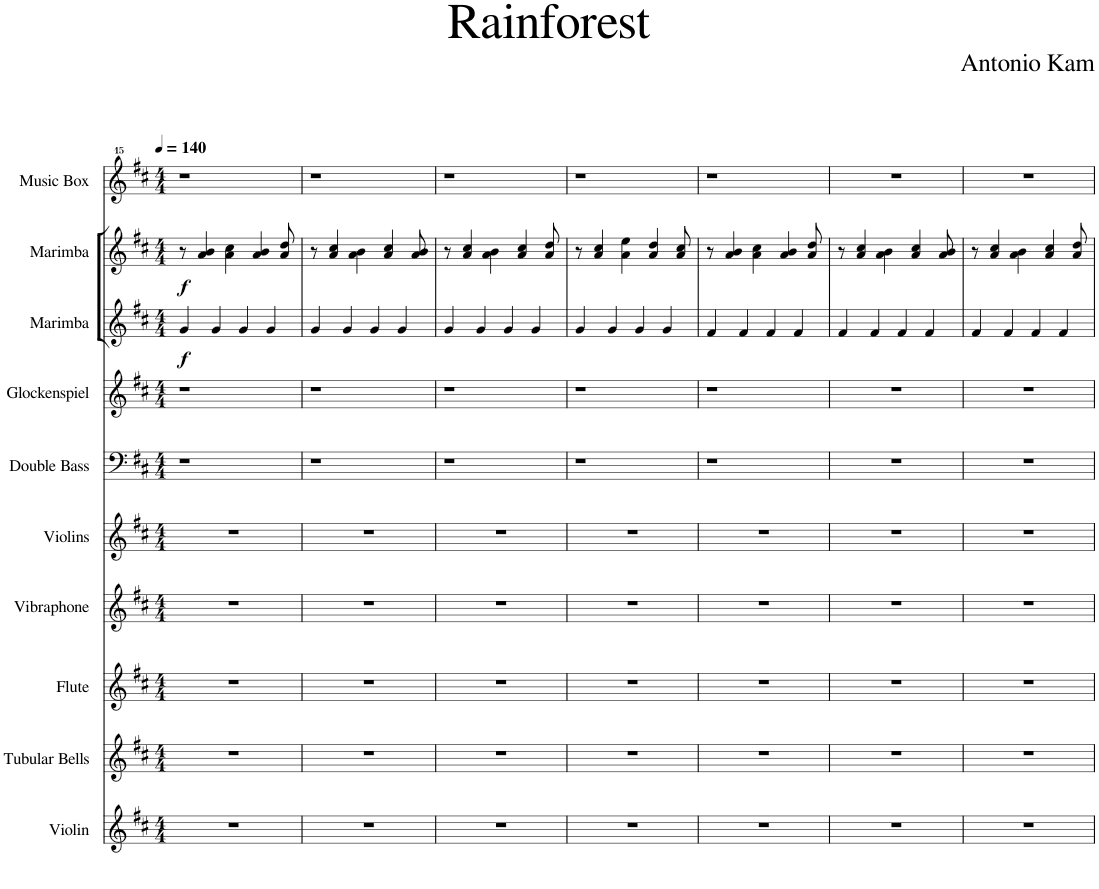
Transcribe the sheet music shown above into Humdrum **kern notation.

**kern	**kern	**kern	**kern	**kern	**kern	**kern	**kern	**dynam	**kern	**dynam	**kern
*part10	*part9	*part8	*part7	*part6	*part5	*part4	*part3	*part3	*part2	*part2	*part1
*staff10	*staff9	*staff8	*staff7	*staff6	*staff5	*staff4	*staff3	*staff3	*staff2	*staff2	*staff1
*I"Violin	*I"Tubular Bells	*I"Flute	*I"Vibraphone	*I"Violins	*I"Double Bass	*I"Glockenspiel	*I"Marimba	*	*I"Marimba	*	*I"Music Box
*I'Vln.	*I'Bel.	*I'Fl.	*I'Vib.	*I'Vlns.	*I'Db.	*I'Glock.	*I'Mar.	*	*I'Mar.	*	*I'M. Box
*clefG2	*clefG2	*clefG2	*clefG2	*clefG2	*clefF4	*clefG2	*clefG2	*	*clefG2	*	*clefG^^2
*	*	*	*	*	*Trd7c12	*Trd-14c-24	*	*	*	*	*
*k[f#c#]	*k[f#c#]	*k[f#c#]	*k[f#c#]	*k[f#c#]	*k[f#c#]	*k[f#c#]	*k[f#c#]	*	*k[f#c#]	*	*k[f#c#]
*M4/4	*M4/4	*M4/4	*M4/4	*M4/4	*M4/4	*M4/4	*M4/4	*	*M4/4	*	*M4/4
*MM140	*MM140	*MM140	*MM140	*MM140	*MM140	*MM140	*MM140	*	*MM140	*	*MM140
=1	=1	=1	=1	=1	=1	=1	=1	=1	=1	=1	=1
!	!	!	!	!	!	!	!	!LO:DY:b	!	!LO:DY:b	!
1r	1r	1r	1r	1r	1r	1r	4g/	f	8r	f	1r
.	.	.	.	.	.	.	.	.	4a/ 4b/	.	.
.	.	.	.	.	.	.	4g/	.	.	.	.
.	.	.	.	.	.	.	.	.	4a\ 4cc#\	.	.
.	.	.	.	.	.	.	4g/	.	.	.	.
.	.	.	.	.	.	.	.	.	4a/ 4b/	.	.
.	.	.	.	.	.	.	4g/	.	.	.	.
.	.	.	.	.	.	.	.	.	8a/ 8dd/	.	.
=2	=2	=2	=2	=2	=2	=2	=2	=2	=2	=2	=2
1r	1r	1r	1r	1r	1r	1r	4g/	.	8r	.	1r
.	.	.	.	.	.	.	.	.	4a/ 4cc#/	.	.
.	.	.	.	.	.	.	4g/	.	.	.	.
.	.	.	.	.	.	.	.	.	4a\ 4b\	.	.
.	.	.	.	.	.	.	4g/	.	.	.	.
.	.	.	.	.	.	.	.	.	4a/ 4cc#/	.	.
.	.	.	.	.	.	.	4g/	.	.	.	.
.	.	.	.	.	.	.	.	.	8a/ 8b/	.	.
=3	=3	=3	=3	=3	=3	=3	=3	=3	=3	=3	=3
1r	1r	1r	1r	1r	1r	1r	4g/	.	8r	.	1r
.	.	.	.	.	.	.	.	.	4a/ 4cc#/	.	.
.	.	.	.	.	.	.	4g/	.	.	.	.
.	.	.	.	.	.	.	.	.	4a\ 4b\	.	.
.	.	.	.	.	.	.	4g/	.	.	.	.
.	.	.	.	.	.	.	.	.	4a/ 4cc#/	.	.
.	.	.	.	.	.	.	4g/	.	.	.	.
.	.	.	.	.	.	.	.	.	8a/ 8dd/	.	.
=4	=4	=4	=4	=4	=4	=4	=4	=4	=4	=4	=4
1r	1r	1r	1r	1r	1r	1r	4g/	.	8r	.	1r
.	.	.	.	.	.	.	.	.	4a/ 4cc#/	.	.
.	.	.	.	.	.	.	4g/	.	.	.	.
.	.	.	.	.	.	.	.	.	4a\ 4ee\	.	.
.	.	.	.	.	.	.	4g/	.	.	.	.
.	.	.	.	.	.	.	.	.	4a/ 4dd/	.	.
.	.	.	.	.	.	.	4g/	.	.	.	.
.	.	.	.	.	.	.	.	.	8a/ 8cc#/	.	.
=5	=5	=5	=5	=5	=5	=5	=5	=5	=5	=5	=5
1r	1r	1r	1r	1r	1r	1r	4f#/	.	8r	.	1r
.	.	.	.	.	.	.	.	.	4a/ 4b/	.	.
.	.	.	.	.	.	.	4f#/	.	.	.	.
.	.	.	.	.	.	.	.	.	4a\ 4cc#\	.	.
.	.	.	.	.	.	.	4f#/	.	.	.	.
.	.	.	.	.	.	.	.	.	4a/ 4b/	.	.
.	.	.	.	.	.	.	4f#/	.	.	.	.
.	.	.	.	.	.	.	.	.	8a/ 8dd/	.	.
=6	=6	=6	=6	=6	=6	=6	=6	=6	=6	=6	=6
1r	1r	1r	1r	1r	1r	1r	4f#/	.	8r	.	1r
.	.	.	.	.	.	.	.	.	4a/ 4cc#/	.	.
.	.	.	.	.	.	.	4f#/	.	.	.	.
.	.	.	.	.	.	.	.	.	4a\ 4b\	.	.
.	.	.	.	.	.	.	4f#/	.	.	.	.
.	.	.	.	.	.	.	.	.	4a/ 4cc#/	.	.
.	.	.	.	.	.	.	4f#/	.	.	.	.
.	.	.	.	.	.	.	.	.	8a/ 8b/	.	.
=7	=7	=7	=7	=7	=7	=7	=7	=7	=7	=7	=7
1r	1r	1r	1r	1r	1r	1r	4f#/	.	8r	.	1r
.	.	.	.	.	.	.	.	.	4a/ 4cc#/	.	.
.	.	.	.	.	.	.	4f#/	.	.	.	.
.	.	.	.	.	.	.	.	.	4a\ 4b\	.	.
.	.	.	.	.	.	.	4f#/	.	.	.	.
.	.	.	.	.	.	.	.	.	4a/ 4cc#/	.	.
.	.	.	.	.	.	.	4f#/	.	.	.	.
.	.	.	.	.	.	.	.	.	8a/ 8dd/	.	.
=	=	=	=	=	=	=	=	=	=	=	=
*-	*-	*-	*-	*-	*-	*-	*-	*-	*-	*-	*-
